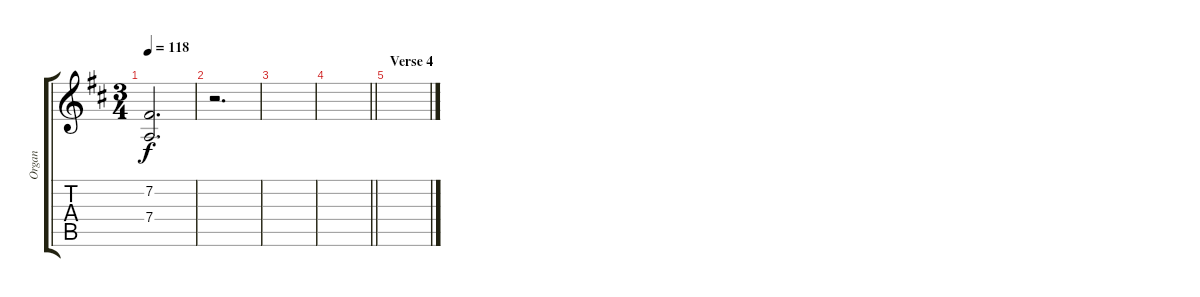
\track ("Organ" "Organ") {instrument rockorgan}
\staff {score tabs}
\tuning (E4 B3 G3 D3 A2 E2) {hide}
\ts (3 4)
\tempo 118
\clef g2
\ks d
(7.2{t} 7.4{t}).2{d dy f} |
r.2{d} |
|
\barLineRight lightlight
|
\section ("" "Verse 4")
